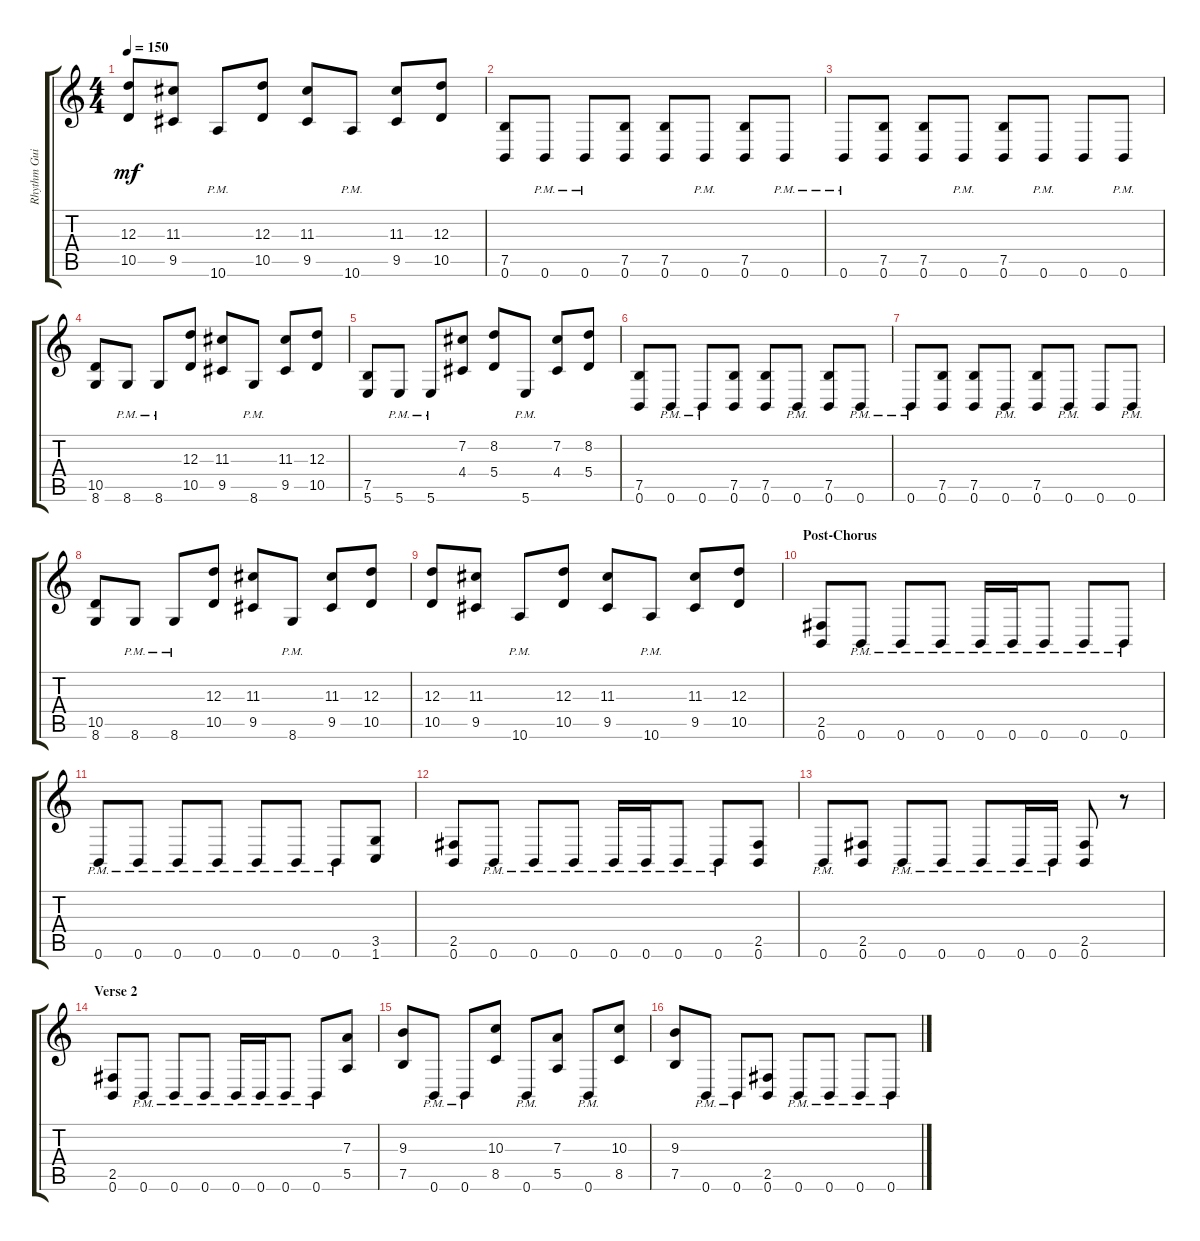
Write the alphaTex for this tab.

\track ("Rhythm Guitar" "Rhythm Gui") {instrument distortionguitar}
\staff {score tabs}
\tuning (B3 Gb3 D3 A2 E2 B1) {hide}
\ts (4 4)
\tempo 150
\clef g2
\ks c
(12.3 10.5).8{dy mf} (11.3 9.5).8 10.6{pm}.8 (12.3 10.5).8 (11.3 9.5).8 10.6{pm}.8 (11.3 9.5).8 (12.3 10.5).8 |
(7.5 0.6).8 0.6{pm}.8 0.6{pm}.8 (7.5 0.6).8 (7.5 0.6).8 0.6{pm}.8 (7.5 0.6).8 0.6{pm}.8 |
0.6{pm}.8 (7.5 0.6).8 (7.5 0.6).8 0.6{pm}.8 (7.5 0.6).8 0.6{pm}.8 0.6.8 0.6{pm}.8 |
(10.5 8.6).8 8.6{pm}.8 8.6{pm}.8 (12.3 10.5).8 (11.3 9.5).8 8.6{pm}.8 (11.3 9.5).8 (12.3 10.5).8 |
(7.5 5.6).8 5.6{pm}.8 5.6{pm}.8 (7.2 4.4).8 (8.2 5.4).8 5.6{pm}.8 (7.2 4.4).8 (8.2 5.4).8 |
(7.5 0.6).8 0.6{pm}.8 0.6{pm}.8 (7.5 0.6).8 (7.5 0.6).8 0.6{pm}.8 (7.5 0.6).8 0.6{pm}.8 |
0.6{pm}.8 (7.5 0.6).8 (7.5 0.6).8 0.6{pm}.8 (7.5 0.6).8 0.6{pm}.8 0.6.8 0.6{pm}.8 |
(10.5 8.6).8 8.6{pm}.8 8.6{pm}.8 (12.3 10.5).8 (11.3 9.5).8 8.6{pm}.8 (11.3 9.5).8 (12.3 10.5).8 |
(12.3 10.5).8 (11.3 9.5).8 10.6{pm}.8 (12.3 10.5).8 (11.3 9.5).8 10.6{pm}.8 (11.3 9.5).8 (12.3 10.5).8 |
\section ("" "Post-Chorus")
(2.5 0.6).8 0.6{pm}.8 0.6{pm}.8 0.6{pm}.8 0.6{pm}.16 0.6{pm}.16 0.6{pm}.8 0.6{pm}.8 0.6{pm}.8 |
0.6{pm}.8 0.6{pm}.8 0.6{pm}.8 0.6{pm}.8 0.6{pm}.8 0.6{pm}.8 0.6{pm}.8 (3.5 1.6).8 |
(2.5 0.6).8 0.6{pm}.8 0.6{pm}.8 0.6{pm}.8 0.6{pm}.16 0.6{pm}.16 0.6{pm}.8 0.6{pm}.8 (2.5 0.6).8 |
0.6{pm}.8 (2.5 0.6).8 0.6{pm}.8 0.6{pm}.8 0.6{pm}.8 0.6{pm}.16 0.6{pm}.16 (2.5 0.6).8 r.8 |
\section ("" "Verse 2")
(2.5 0.6).8 0.6{pm}.8 0.6{pm}.8 0.6{pm}.8 0.6{pm}.16 0.6{pm}.16 0.6{pm}.8 0.6{pm}.8 (7.3 5.5).8 |
(9.3 7.5).8 0.6{pm}.8 0.6{pm}.8 (10.3 8.5).8 0.6{pm}.8 (7.3 5.5).8 0.6{pm}.8 (10.3 8.5).8 |
(9.3 7.5).8 0.6{pm}.8 0.6{pm}.8 (2.5 0.6).8 0.6{pm}.8 0.6{pm}.8 0.6{pm}.8 0.6{pm}.8
